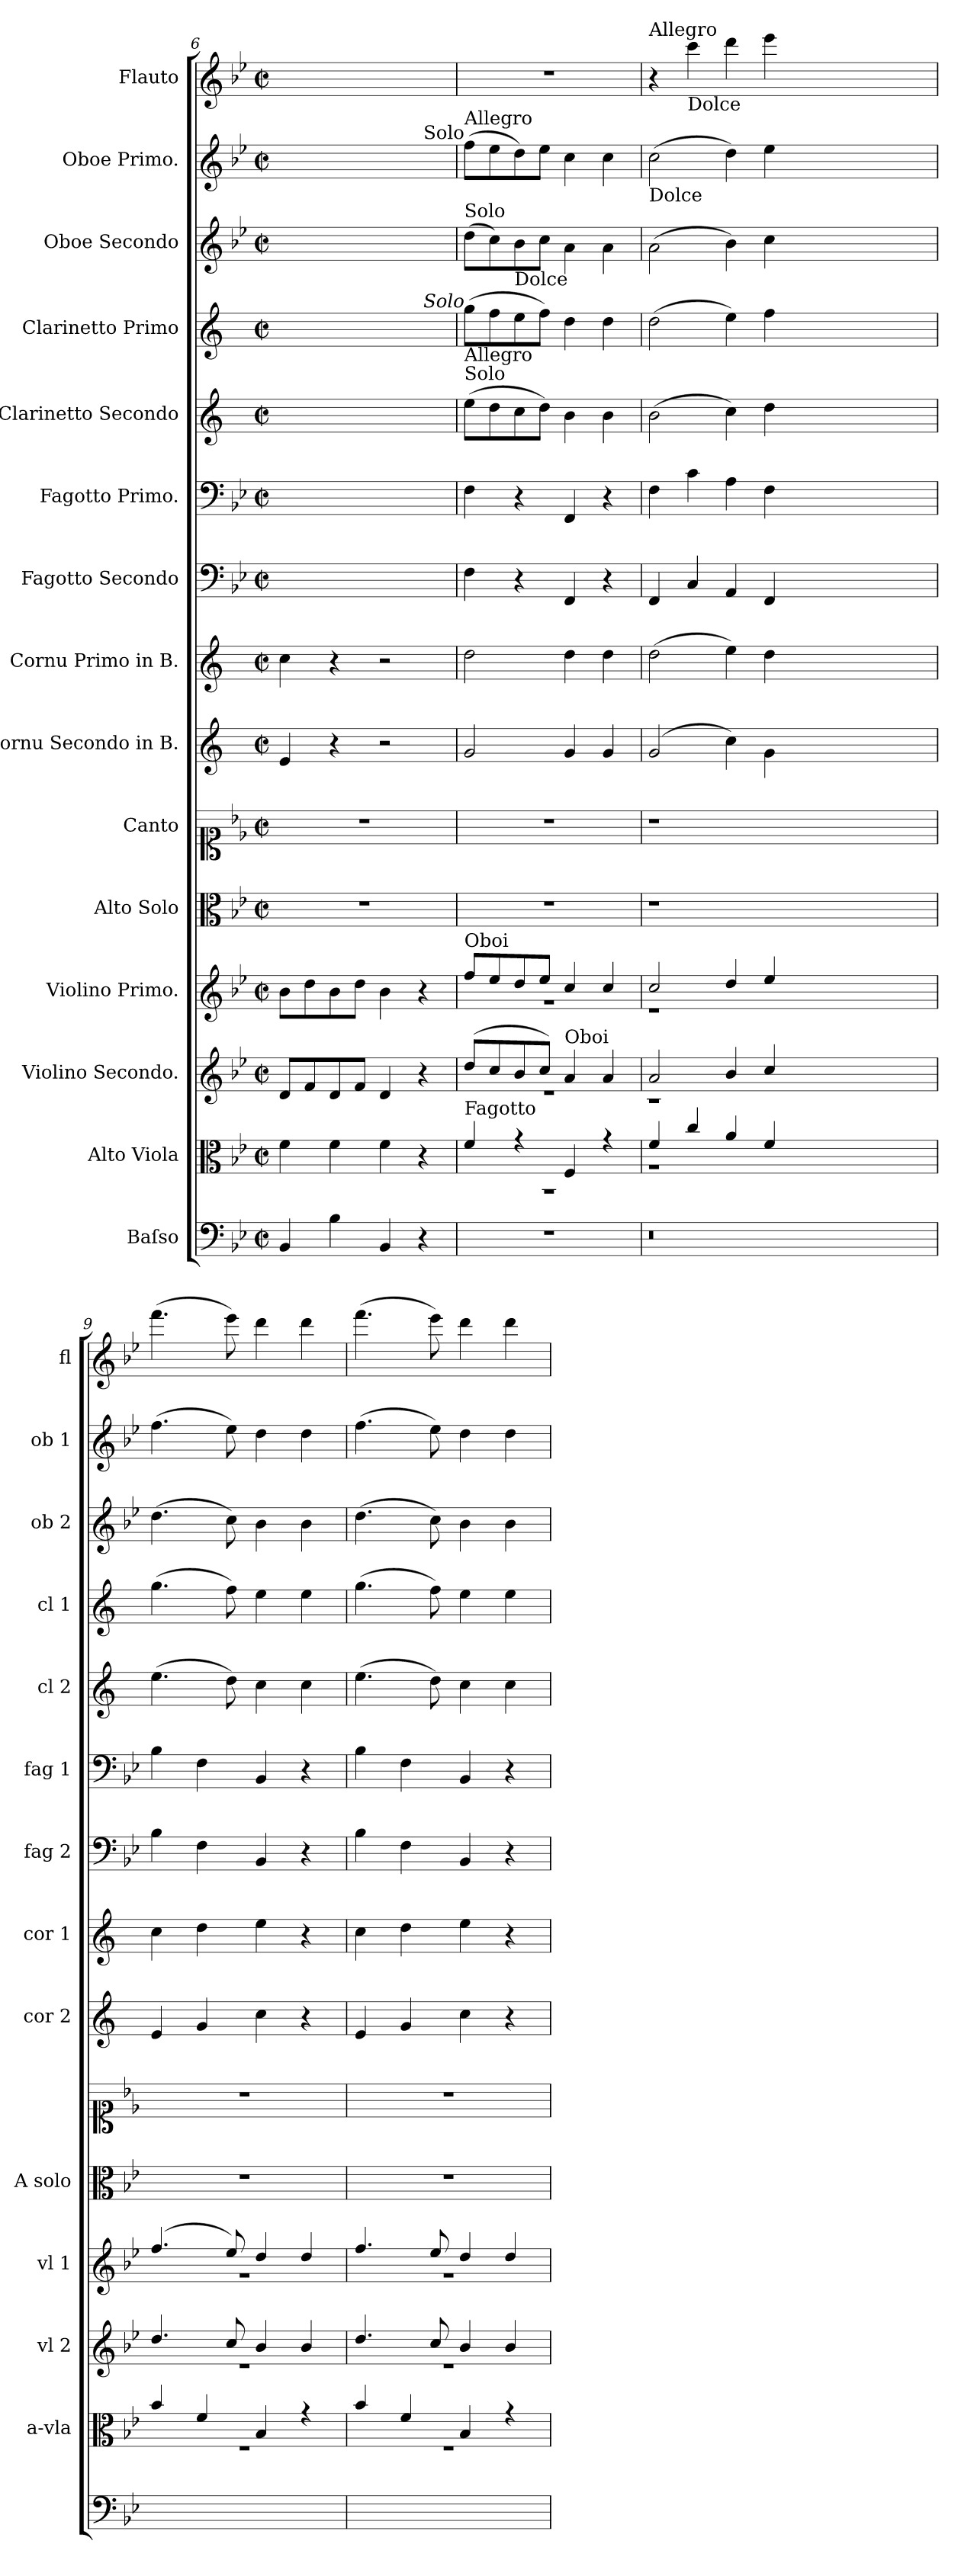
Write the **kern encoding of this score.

**kern	**kern	**kern	**dynam	**kern	**dynam	**kern	**kern	**kern	**kern	**kern	**dynam	**kern	**dynam	**kern	**kern	**dynam	**kern	**kern	**kern
*part15	*part14	*part13	*part13	*part12	*part12	*part11	*part10	*part9	*part8	*part7	*part7	*part6	*part6	*part5	*part4	*part4	*part3	*part2	*part1
*staff15	*staff14	*staff13	*staff13	*staff12	*staff12	*staff11	*staff10	*staff9	*staff8	*staff7	*staff7	*staff6	*staff6	*staff5	*staff4	*staff4	*staff3	*staff2	*staff1
*I"Baſso	*I"Alto Viola	*I"Violino Secondo.	*	*I"Violino Primo.	*	*I"Alto Solo	*I"Canto	*I"Cornu Secondo in B.	*I"Cornu Primo in B.	*I"Fagotto Secondo	*	*I"Fagotto Primo.	*	*I"Clarinetto Secondo	*I"Clarinetto Primo	*	*I"Oboe Secondo	*I"Oboe Primo.	*I"Flauto
*	*I'a-vla	*I'vl 2	*	*I'vl 1	*	*I'A solo	*	*I'cor 2	*I'cor 1	*I'fag 2	*	*I'fag 1	*	*I'cl 2	*I'cl 1	*	*I'ob 2	*I'ob 1	*I'fl
*clefF4	*clefC3	*clefG2	*	*clefG2	*	*clefC3	*clefC1	*clefG2	*clefG2	*clefF4	*	*clefF4	*	*clefG2	*clefG2	*	*clefG2	*clefG2	*clefG2
*	*	*	*	*	*	*	*	*ITrd1c2	*ITrd1c2	*	*	*	*	*ITrd1c2	*ITrd1c2	*	*	*	*
*k[b-e-]	*k[b-e-]	*k[b-e-]	*	*k[b-e-]	*	*k[b-e-]	*k[b-e-]	*k[b-e-]	*k[b-e-]	*k[b-e-]	*	*k[b-e-]	*	*k[b-e-]	*k[b-e-]	*	*k[b-e-]	*k[b-e-]	*k[b-e-]
*B-:	*B-:	*B-:	*	*B-:	*	*B-:	*B-:	*B-:	*B-:	*B-:	*	*B-:	*	*B-:	*B-:	*	*B-:	*B-:	*B-:
*M2/2	*M2/2	*M2/2	*	*M2/2	*	*M2/2	*M2/2	*M2/2	*M2/2	*M2/2	*	*M2/2	*	*M2/2	*M2/2	*	*M2/2	*M2/2	*M2/2
*met(c|)	*met(c|)	*met(c|)	*	*met(c|)	*	*met(c|)	*met(c|)	*met(c|)	*met(c|)	*met(c|)	*	*met(c|)	*	*met(c|)	*met(c|)	*	*met(c|)	*met(c|)	*met(c|)
=6	=6	=6	=6	=6	=6	=6	=6	=6	=6	=6	=6	=6	=6	=6	=6	=6	=6	=6	=6
4BB-/	4f\	8d/L	.	8b-\L	.	1r	1r	4d/	4b-\	1ryy	.	1ryy	.	1ryy	1ryy	.	1ryy	1ryy	1ryy
.	.	8f/	.	8dd\	.	.	.	.	.	.	.	.	.	.	.	.	.	.	.
4B-\	4f\	8d/	.	8b-\	.	.	.	4r	4r	.	.	.	.	.	.	.	.	.	.
.	.	8f/J	.	8dd\J	.	.	.	.	.	.	.	.	.	.	.	.	.	.	.
4BB-/	4f\	4d/	.	4b-\	.	.	.	2r	2r	.	.	.	.	.	.	.	.	.	.
4r	4r	4r	.	4r	.	.	.	.	.	.	.	.	.	.	.	.	.	.	.
=7	=7	=7	=7	=7	=7	=7	=7	=7	=7	=7	=7	=7	=7	=7	=7	=7	=7	=7	=7
*	*^	*^	*	*^	*	*	*	*	*	*	*	*	*	*	*	*	*	*	*
!	!	!	!	!	!	!	!	!	!	!	!	!	!	!	!	!	!	!	!	!	!LO:TX:a:t=Allegro	!
!	!	!	!	!	!	!	!	!	!	!	!	!	!	!	!	!	!	!	!	!	!LO:TX:a:rj:t=Solo	!
!	!	!	!	!	!	!	!	!	!	!	!	!	!	!	!	!	!	!	!	!LO:TX:a:t=Solo	!	!
!	!	!	!	!	!	!	!	!	!	!	!	!	!	!	!	!	!	!LO:TX:a:i:rj:t=Solo	!	!	!	!
!	!	!	!	!	!	!	!	!	!	!	!	!	!	!	!	!	!LO:TX:a:t=Solo	!	!	!	!	!
!	!	!	!	!	!	!	!	!	!	!	!	!	!	!	!	!	!LO:TX:a:t=Allegro	!	!	!	!	!
!	!	!	!	!	!	!LO:TX:a:t=Oboi	!	!	!	!	!	!	!	!	!	!	!	!	!	!	!	!
!	!LO:TX:a:t=Fagotto	!	!	!	!	!	!	!	!	!	!	!	!	!	!	!	!	!	!	!	!	!
!	!	!	!	!	!LO:DY:b	!	!	!LO:DY:b	!	!	!	!	!	!LO:DY:b	!	!LO:DY:b	!	!	!	!	!	!
1r	4f!/	1r	(<8dd!/L	1r	po.	8ff!/L	1r	po.	1r	1r	2f/	2cc\	4F\	po	4F\	po&colon;	(8dd\L	(8ff\L	.	(8dd\L	(8ff\L	1r
.	.	.	8cc!/	.	.	8ee-!/	.	.	.	.	.	.	.	.	.	.	8cc\	8ee-\	.	8cc\)	8ee-\	.
!	!	!	!	!	!	!	!	!	!	!	!	!	!	!	!	!	!	!	!	!LO:TX:b:t=Dolce	!	!
.	4r	.	8b-!/	.	.	8dd!/	.	.	.	.	.	.	4r	.	4r	.	8b-\	8dd\	.	8b-\	8dd\)	.
.	.	.	8cc!/J)	.	.	8ee-!/J	.	.	.	.	.	.	.	.	.	.	8cc\J)	8ee-\J)	.	8cc\J	8ee-\J	.
!	!	!	!LO:TX:a:t=Oboi	!	!	!	!	!	!	!	!	!	!	!	!	!	!	!	!	!	!	!
!	!	!	!	!	!	!	!	!	!	!	!	!	!	!	!	!	!	!	!LO:DY:b	!	!	!
.	4F!/	.	4a!/	.	.	4cc!/	.	.	.	.	4f/	4cc\	4FF/	.	4FF/	.	4a\	4cc\	po&colon;	4a\	4cc\	.
.	4r	.	4a!/	.	.	4cc!/	.	.	.	.	4f/	4cc\	4r	.	4r	.	4a\	4cc\	.	4a\	4cc\	.
=8	=8	=8	=8	=8	=8	=8	=8	=8	=8	=8	=8	=8	=8	=8	=8	=8	=8	=8	=8	=8	=8	=8
!	!	!	!	!	!	!	!	!	!	!	!	!	!	!	!	!	!	!	!	!	!	!LO:TX:a:t=Allegro
!	!	!	!	!	!	!	!	!	!	!	!	!	!	!	!	!	!	!	!	!	!LO:TX:b:t=Dolce	!
0.r	4f!/	1r	2a!/	1r	.	2cc!/	1r	.	1r	1r	(2f/	(2cc\	4FF/	.	4F\	.	(2a\	(2cc\	.	(2a\	(2cc\	4r
!	!	!	!	!	!	!	!	!	!	!	!	!	!	!	!	!	!	!	!	!	!	!LO:TX:b:t=Dolce
.	4cc!/	.	.	.	.	.	.	.	.	.	.	.	4C/	.	4c\	.	.	.	.	.	.	4ccc\
.	4a!/	.	4b-!/	.	.	4dd!/	.	.	.	.	4b-\)	4dd\)	4AA/	.	4A\	.	4b-\)	4dd\)	.	4b-\)	4dd\)	4ddd\
.	4f!/	.	4cc!/	.	.	4ee-!/	.	.	.	.	4f\	4cc\	4FF/	.	4F\	.	4cc\	4ee-\	.	4cc\	4ee-\	4eee-\
.	0ryy	0ryy	0ryy	0ryy	.	0ryy	0ryy	.	0ryy	0ryy	0ryy	0ryy	0ryy	.	0ryy	.	0ryy	0ryy	.	0ryy	0ryy	0ryy
=9	=9	=9	=9	=9	=9	=9	=9	=9	=9	=9	=9	=9	=9	=9	=9	=9	=9	=9	=9	=9	=9	=9
1ryy	4b-!/	1r	4.dd!/	1r	.	(<4.ff!/	1r	.	1r	1r	4d/	4b-\	4B-\	.	4B-\	.	(4.dd\	(4.ff\	.	(4.dd\	(4.ff\	(4.fff\
.	4f!/	.	.	.	.	.	.	.	.	.	4f/	4cc\	4F\	.	4F\	.	.	.	.	.	.	.
.	.	.	8cc!/	.	.	8ee-!/)	.	.	.	.	.	.	.	.	.	.	8cc\)	8ee-\)	.	8cc\)	8ee-\)	8eee-\)
.	4B-!/	.	4b-!/	.	.	4dd!/	.	.	.	.	4b-\	4dd\	4BB-/	.	4BB-/	.	4b-\	4dd\	.	4b-\	4dd\	4ddd\
.	4r	.	4b-!/	.	.	4dd!/	.	.	.	.	4r	4r	4r	.	4r	.	4b-\	4dd\	.	4b-\	4dd\	4ddd\
=10	=10	=10	=10	=10	=10	=10	=10	=10	=10	=10	=10	=10	=10	=10	=10	=10	=10	=10	=10	=10	=10	=10
1ryy	4b-!/	1r	4.dd!/	1r	.	4.ff!/	1r	.	1r	1r	4d/	4b-\	4B-\	.	4B-\	.	(4.dd\	(4.ff\	.	(4.dd\	(4.ff\	(4.fff\
.	4f!/	.	.	.	.	.	.	.	.	.	4f/	4cc\	4F\	.	4F\	.	.	.	.	.	.	.
.	.	.	8cc!/	.	.	8ee-!/	.	.	.	.	.	.	.	.	.	.	8cc\)	8ee-\)	.	8cc\)	8ee-\)	8eee-\)
.	4B-!/	.	4b-!/	.	.	4dd!/	.	.	.	.	4b-\	4dd\	4BB-/	.	4BB-/	.	4b-\	4dd\	.	4b-\	4dd\	4ddd\
.	4r	.	4b-!/	.	.	4dd!/	.	.	.	.	4r	4r	4r	.	4r	.	4b-\	4dd\	.	4b-\	4dd\	4ddd\
*	*v	*v	*	*	*	*v	*v	*	*	*	*	*	*	*	*	*	*	*	*	*	*	*
*	*	*v	*v	*	*	*	*	*	*	*	*	*	*	*	*	*	*	*	*	*
=	=	=	=	=	=	=	=	=	=	=	=	=	=	=	=	=	=	=	=
*-	*-	*-	*-	*-	*-	*-	*-	*-	*-	*-	*-	*-	*-	*-	*-	*-	*-	*-	*-
